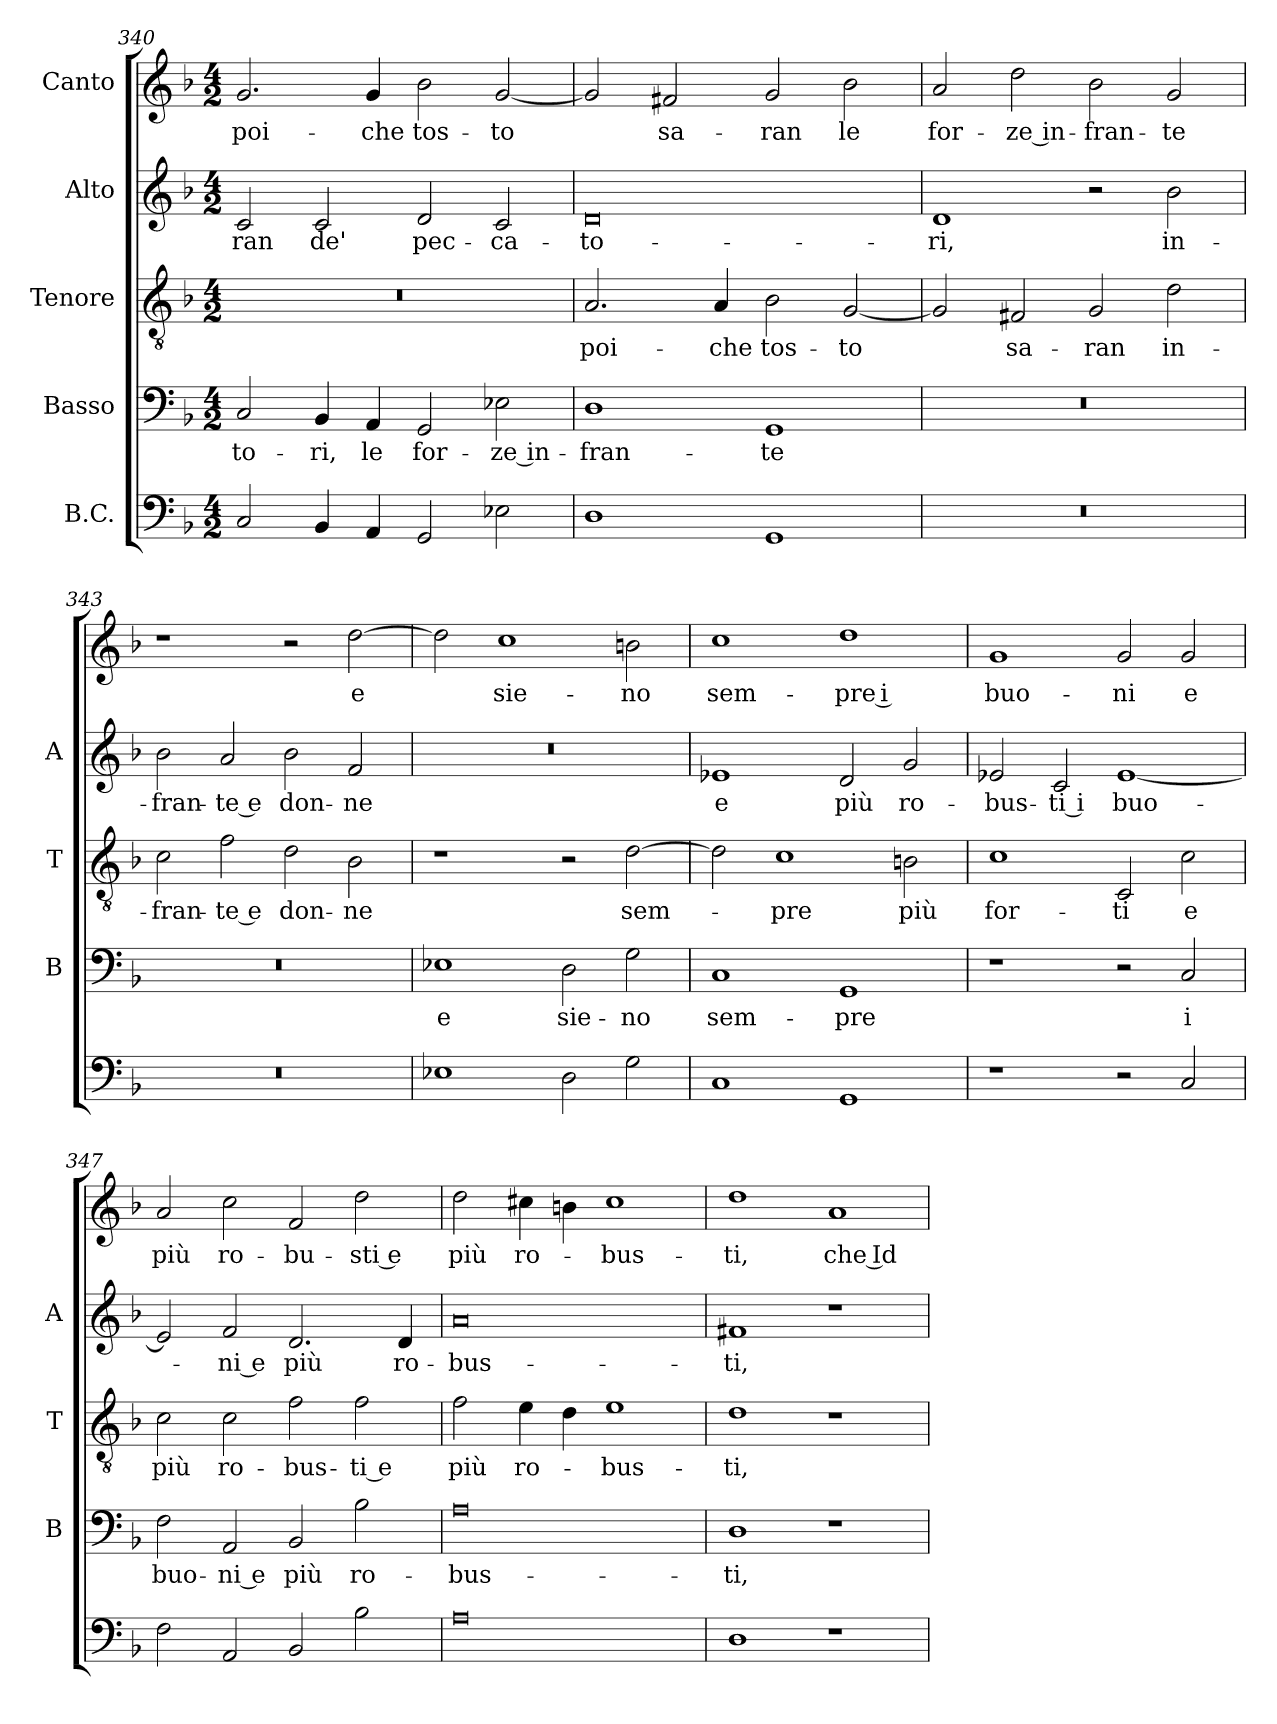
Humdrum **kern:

**kern	**kern	**text	**kern	**text	**kern	**text	**kern	**text
*part5	*part4	*part4	*part3	*part3	*part2	*part2	*part1	*part1
*staff5	*staff4	*staff4	*staff3	*staff3	*staff2	*staff2	*staff1	*staff1
*I"B.C.	*I"Basso	*	*I"Tenore	*	*I"Alto	*	*I"Canto	*
*	*I'B	*	*I'T	*	*I'A	*	*	*
*clefF4	*clefF4	*	*clefGv2	*	*clefG2	*	*clefG2	*
*k[b-]	*k[b-]	*	*k[b-]	*	*k[b-]	*	*k[b-]	*
*F:	*F:	*	*F:	*	*F:	*	*F:	*
*M4/2	*M4/2	*	*M4/2	*	*M4/2	*	*M4/2	*
=340	=340	=340	=340	=340	=340	=340	=340	=340
!	!	!LO:LY:b	!	!	!	!LO:LY:b	!	!LO:LY:b
2C/	2C/	-to-	0r	.	2c/	-ran	2.g/	poi-
!	!	!LO:LY:b	!	!	!	!LO:LY:b	!	!
4BB-/	4BB-/	-ri,	.	.	2c/	de'	.	.
!	!	!LO:LY:b	!	!	!	!	!	!LO:LY:b
4AA/	4AA/	le	.	.	.	.	4g/	-che
!	!	!LO:LY:b	!	!	!	!LO:LY:b	!	!LO:LY:b
2GG/	2GG/	for-	.	.	2d/	pec-	2b-\	tos-
!	!	!LO:LY:b	!	!	!	!LO:LY:b	!	!LO:LY:b
2E-X\	2E-X\	-ze in-	.	.	2c/	-ca-	[2g/	-to
=341	=341	=341	=341	=341	=341	=341	=341	=341
!	!	!LO:LY:b	!	!LO:LY:b	!	!LO:LY:b	!	!
1D	1D	-fran-	2.A/	poi-	0d	-to-	2g/]	.
!	!	!	!	!	!	!	!	!LO:LY:b
.	.	.	.	.	.	.	2f#X/	sa-
!	!	!	!	!LO:LY:b	!	!	!	!
.	.	.	4A/	-che	.	.	.	.
!	!	!LO:LY:b	!	!LO:LY:b	!	!	!	!LO:LY:b
1GG	1GG	-te	2B-\	tos-	.	.	2g/	-ran
!	!	!	!	!LO:LY:b	!	!	!	!LO:LY:b
.	.	.	[2G/	-to	.	.	2b-\	le
!!LO:LB:g=z
=342	=342	=342	=342	=342	=342	=342	=342	=342
!	!	!	!	!	!	!LO:LY:b	!	!LO:LY:b
0r	0r	.	2G/]	.	1d	-ri,	2a/	for-
!	!	!	!	!LO:LY:b	!	!	!	!LO:LY:b
.	.	.	2F#X/	sa-	.	.	2dd\	-ze in-
!	!	!	!	!LO:LY:b	!	!	!	!LO:LY:b
.	.	.	2G/	-ran	2r	.	2b-\	-fran-
!	!	!	!	!LO:LY:b	!	!LO:LY:b	!	!LO:LY:b
.	.	.	2d\	in-	2b-\	in-	2g/	-te
=343	=343	=343	=343	=343	=343	=343	=343	=343
!	!	!	!	!LO:LY:b	!	!LO:LY:b	!	!
0r	0r	.	2c\	-fran-	2b-\	-fran-	1r	.
!	!	!	!	!LO:LY:b	!	!LO:LY:b	!	!
.	.	.	2f\	-te e	2a/	-te e	.	.
!	!	!	!	!LO:LY:b	!	!LO:LY:b	!	!
.	.	.	2d\	don-	2b-\	don-	2r	.
!	!	!	!	!LO:LY:b	!	!LO:LY:b	!	!LO:LY:b
.	.	.	2B-\	-ne	2f/	-ne	[2dd\	e
=344	=344	=344	=344	=344	=344	=344	=344	=344
!	!	!LO:LY:b	!	!	!	!	!	!
1E-X	1E-X	e	1r	.	0r	.	2dd\]	.
!	!	!	!	!	!	!	!	!LO:LY:b
.	.	.	.	.	.	.	1cc	sie-
!	!	!LO:LY:b	!	!	!	!	!	!
2D\	2D\	sie-	2r	.	.	.	.	.
!	!	!LO:LY:b	!	!LO:LY:b	!	!	!	!LO:LY:b
2G\	2G\	-no	[2d\	sem-	.	.	2bn\	-no
=345	=345	=345	=345	=345	=345	=345	=345	=345
!	!	!LO:LY:b	!	!	!	!LO:LY:b	!	!LO:LY:b
1C	1C	sem-	2d\]	.	1e-X	e	1cc	sem-
!	!	!	!	!LO:LY:b	!	!	!	!
.	.	.	1c	-pre	.	.	.	.
!	!	!LO:LY:b	!	!	!	!LO:LY:b	!	!LO:LY:b
1GG	1GG	-pre	.	.	2d/	più	1dd	-pre i
!	!	!	!	!LO:LY:b	!	!LO:LY:b	!	!
.	.	.	2Bn\	più	2g/	ro-	.	.
=346	=346	=346	=346	=346	=346	=346	=346	=346
!	!	!	!	!LO:LY:b	!	!LO:LY:b	!	!LO:LY:b
1r	1r	.	1c	for-	2e-X/	-bus-	1g	buo-
!	!	!	!	!	!	!LO:LY:b	!	!
.	.	.	.	.	2c/	-ti i	.	.
!	!	!	!	!LO:LY:b	!	!LO:LY:b	!	!LO:LY:b
2r	2r	.	2C/	-ti	[1e-	buo-	2g/	-ni
!	!	!LO:LY:b	!	!LO:LY:b	!	!	!	!LO:LY:b
2C/	2C/	i	2c\	e	.	.	2g/	e
!!LO:PB:g=z
=347	=347	=347	=347	=347	=347	=347	=347	=347
!	!	!LO:LY:b	!	!LO:LY:b	!	!	!	!LO:LY:b
2F\	2F\	buo-	2c\	più	2e-/]	.	2a/	più
!	!	!LO:LY:b	!	!LO:LY:b	!	!LO:LY:b	!	!LO:LY:b
2AA/	2AA/	-ni e	2c\	ro-	2f/	-ni e	2cc\	ro-
!	!	!LO:LY:b	!	!LO:LY:b	!	!LO:LY:b	!	!LO:LY:b
2BB-/	2BB-/	più	2f\	-bus-	2.d/	più	2f/	-bu-
!	!	!LO:LY:b	!	!LO:LY:b	!	!	!	!LO:LY:b
2B-\	2B-\	ro-	2f\	-ti e	.	.	2dd\	-sti e
!	!	!	!	!	!	!LO:LY:b	!	!
.	.	.	.	.	4d/	ro-	.	.
=348	=348	=348	=348	=348	=348	=348	=348	=348
!	!	!LO:LY:b	!	!LO:LY:b	!	!LO:LY:b	!	!LO:LY:b
0A	0A	-bus-	2f\	più	0a	-bus-	2dd\	più
!	!	!	!	!LO:LY:b	!	!	!	!LO:LY:b
.	.	.	4e\	ro-	.	.	4cc#X\	ro-
.	.	.	4d\	.	.	.	4bn\	.
!	!	!	!	!LO:LY:b	!	!	!	!LO:LY:b
.	.	.	1e	-bus-	.	.	1cc#	-bus-
=349	=349	=349	=349	=349	=349	=349	=349	=349
!	!	!LO:LY:b	!	!LO:LY:b	!	!LO:LY:b	!	!LO:LY:b
1D	1D	-ti,	1d	-ti,	1f#X	-ti,	1dd	-ti,
!	!	!	!	!	!	!	!	!LO:LY:b
1r	1r	.	1r	.	1r	.	1a	che Id-
=	=	=	=	=	=	=	=	=
*-	*-	*-	*-	*-	*-	*-	*-	*-
